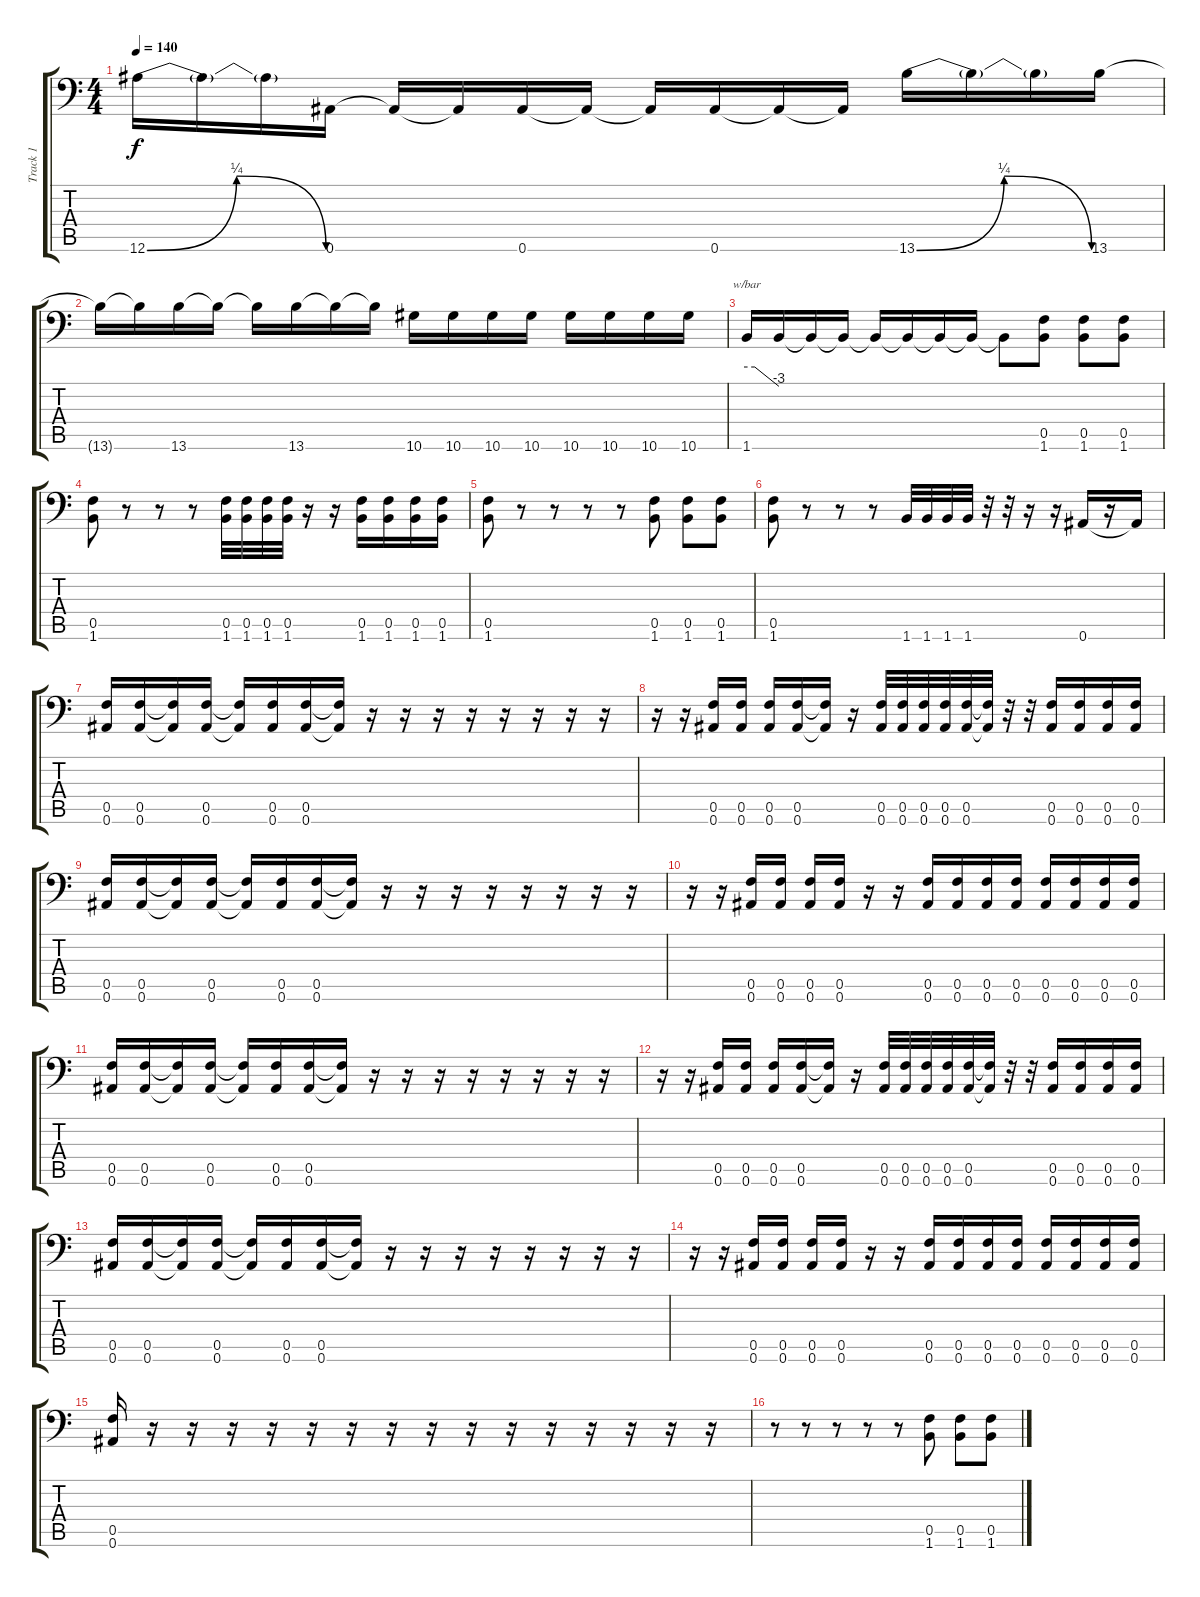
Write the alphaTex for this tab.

\track ("Track 1" "Track 1") {instrument distortionguitar}
\staff {score tabs}
\tuning (C4 G3 Eb3 Bb2 F2 Bb1) {hide}
\ts (4 4)
\tempo 140
\clef f4
\ks c
12.6{be (bendrelease 0 0 30 1 30 1 60 0)}.16{dy f} 12.6{t}.16 12.6{t}.16 0.6.16 0.6{t}.16 0.6{t}.16 0.6.16 0.6{t}.16 0.6{t}.16 0.6.16 0.6{t}.16 0.6{t}.16 13.6{be (bendrelease 0 0 30 1 30 1 60 0)}.16 13.6{t}.16 13.6{t}.16 13.6.16 |
13.6{t}.16 13.6{t}.16 13.6.16 13.6{t}.16 13.6{t}.16 13.6.16 13.6{t}.16 13.6{t}.16 10.6.16 10.6.16 10.6.16 10.6.16 10.6.16 10.6.16 10.6.16 10.6.16 |
1.6.16{tbe (custom default 0 0 15 0 60 -12)} 1.6{t}.16 1.6{t}.16 1.6{t}.16 1.6{t}.16 1.6{t}.16 1.6{t}.16 1.6{t}.16 1.6{t}.8 (0.5 1.6).8 (0.5 1.6).8 (0.5 1.6).8 |
(0.5 1.6).8 r.8 r.8 r.8 (0.5 1.6).32 (0.5 1.6).32 (0.5 1.6).32 (0.5 1.6).32 r.16 r.16 (0.5 1.6).16 (0.5 1.6).16 (0.5 1.6).16 (0.5 1.6).16 |
(0.5 1.6).8 r.8 r.8 r.8 r.8 (0.5 1.6).8 (0.5 1.6).8 (0.5 1.6).8 |
(0.5 1.6).8 r.8 r.8 r.8 1.6.32 1.6.32 1.6.32 1.6.32 r.32 r.32 r.16 r.16 0.6.16 r.16 0.6{t}.16 |
(0.5 0.6).16 (0.5 0.6).16 (0.5{t} 0.6{t}).16 (0.5 0.6).16 (0.5{t} 0.6{t}).16 (0.5 0.6).16 (0.5 0.6).16 (0.5{t} 0.6{t}).16 r.16 r.16 r.16 r.16 r.16 r.16 r.16 r.16 |
r.16 r.16 (0.5 0.6).16 (0.5 0.6).16 (0.5 0.6).16 (0.5 0.6).16 (0.5{t} 0.6{t}).16 r.16 (0.5 0.6).32 (0.5 0.6).32 (0.5 0.6).32 (0.5 0.6).32 (0.5 0.6).32 (0.5{t} 0.6{t}).32 r.32 r.32 (0.5 0.6).16 (0.5 0.6).16 (0.5 0.6).16 (0.5 0.6).16 |
(0.5 0.6).16 (0.5 0.6).16 (0.5{t} 0.6{t}).16 (0.5 0.6).16 (0.5{t} 0.6{t}).16 (0.5 0.6).16 (0.5 0.6).16 (0.5{t} 0.6{t}).16 r.16 r.16 r.16 r.16 r.16 r.16 r.16 r.16 |
r.16 r.16 (0.5 0.6).16 (0.5 0.6).16 (0.5 0.6).16 (0.5 0.6).16 r.16 r.16 (0.5 0.6).16 (0.5 0.6).16 (0.5 0.6).16 (0.5 0.6).16 (0.5 0.6).16 (0.5 0.6).16 (0.5 0.6).16 (0.5 0.6).16 |
(0.5 0.6).16 (0.5 0.6).16 (0.5{t} 0.6{t}).16 (0.5 0.6).16 (0.5{t} 0.6{t}).16 (0.5 0.6).16 (0.5 0.6).16 (0.5{t} 0.6{t}).16 r.16 r.16 r.16 r.16 r.16 r.16 r.16 r.16 |
r.16 r.16 (0.5 0.6).16 (0.5 0.6).16 (0.5 0.6).16 (0.5 0.6).16 (0.5{t} 0.6{t}).16 r.16 (0.5 0.6).32 (0.5 0.6).32 (0.5 0.6).32 (0.5 0.6).32 (0.5 0.6).32 (0.5{t} 0.6{t}).32 r.32 r.32 (0.5 0.6).16 (0.5 0.6).16 (0.5 0.6).16 (0.5 0.6).16 |
(0.5 0.6).16 (0.5 0.6).16 (0.5{t} 0.6{t}).16 (0.5 0.6).16 (0.5{t} 0.6{t}).16 (0.5 0.6).16 (0.5 0.6).16 (0.5{t} 0.6{t}).16 r.16 r.16 r.16 r.16 r.16 r.16 r.16 r.16 |
r.16 r.16 (0.5 0.6).16 (0.5 0.6).16 (0.5 0.6).16 (0.5 0.6).16 r.16 r.16 (0.5 0.6).16 (0.5 0.6).16 (0.5 0.6).16 (0.5 0.6).16 (0.5 0.6).16 (0.5 0.6).16 (0.5 0.6).16 (0.5 0.6).16 |
(0.5 0.6).16 r.16 r.16 r.16 r.16 r.16 r.16 r.16 r.16 r.16 r.16 r.16 r.16 r.16 r.16 r.16 |
r.8 r.8 r.8 r.8 r.8 (0.5 1.6).8 (0.5 1.6).8 (0.5 1.6).8
